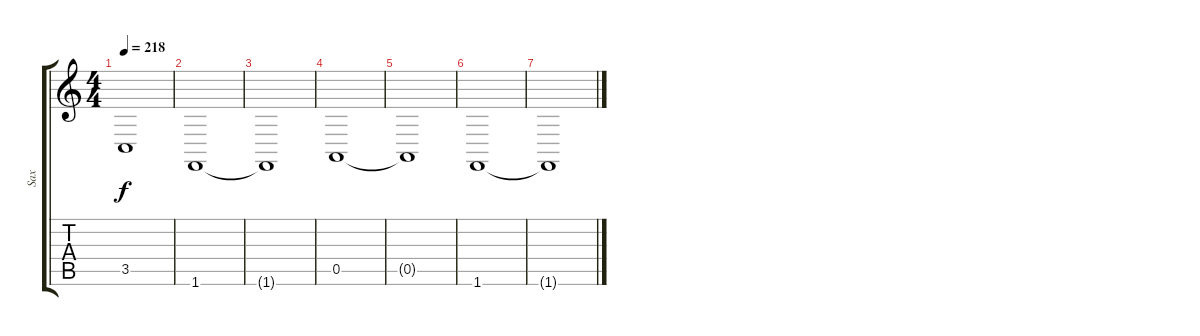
\track ("Sax" "Sax") {instrument baritonesax}
\staff {score tabs}
\tuning (E4 B3 G3 D3 A2 E2) {hide}
\ts (4 4)
\tempo 218
\clef g2
\ks c
3.5{t}.1{dy f} |
1.6.1 |
1.6{t}.1 |
0.5.1 |
0.5{t}.1 |
1.6.1 |
1.6{t}.1
